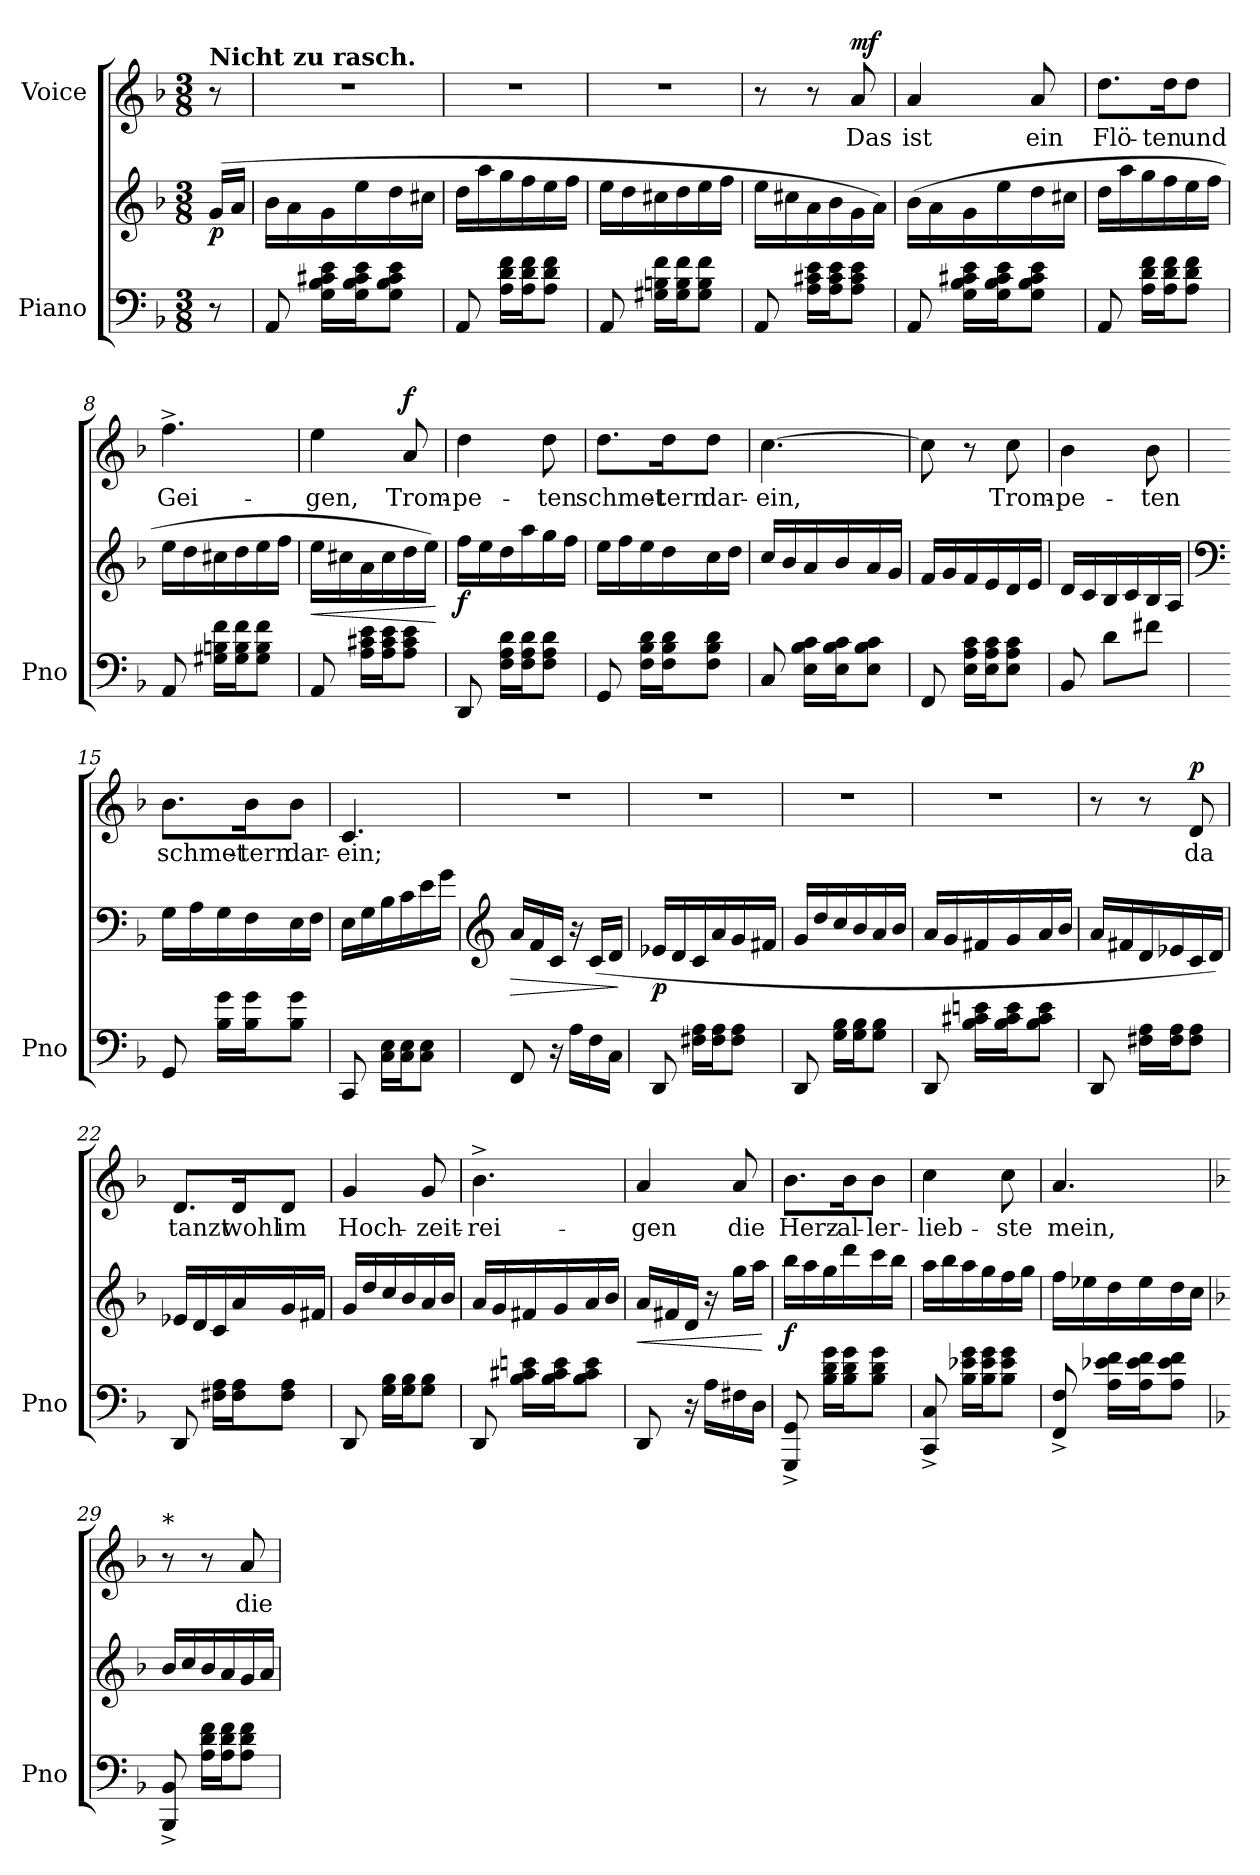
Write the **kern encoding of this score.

**kern	**kern	**dynam	**kern	**text	**dynam
*part2	*part2	*part2	*part1	*part1	*part1
*staff3	*staff2	*staff2/3	*staff1	*staff1	*staff1
*I"Piano	*	*	*I"Voice	*	*
*I'Pno	*	*	*	*	*
*clefF4	*clefG2	*	*clefG2	*	*
*k[b-]	*k[b-]	*	*k[b-]	*	*
*M3/8	*M3/8	*	*M3/8	*	*
=1	=1	=1	=1	=1	=1
!	!	!	!LO:TX:a:B:t=Nicht zu rasch.	!	!
!	!	!LO:DY:b	!	!	!
8r	(16g/LL	p	8r	.	.
.	16a/JJ	.	.	.	.
=2	=2	=2	=2	=2	=2
8AA/	16b-\LL	.	4.r	.	.
.	16a\	.	.	.	.
16G\ 16B-\ 16c#X\ 16e\LL	16g\	.	.	.	.
16G\ 16B-\ 16c#\ 16e\J	16ee\	.	.	.	.
8G\ 8B-\ 8c#\ 8e\J	16dd\	.	.	.	.
.	16cc#X\JJ	.	.	.	.
=3	=3	=3	=3	=3	=3
8AA/	16dd\LL	.	4.r	.	.
.	16aa\	.	.	.	.
16A\ 16d\ 16f\LL	16gg\	.	.	.	.
16A\ 16d\ 16f\J	16ff\	.	.	.	.
8A\ 8d\ 8f\J	16ee\	.	.	.	.
.	16ff\JJ	.	.	.	.
=4	=4	=4	=4	=4	=4
8AA/	16ee\LL	.	4.r	.	.
.	16dd\	.	.	.	.
16G#X\ 16Bn\ 16f\LL	16cc#X\	.	.	.	.
16G#\ 16B\ 16f\J	16dd\	.	.	.	.
8G#\ 8B\ 8f\J	16ee\	.	.	.	.
.	16ff\JJ	.	.	.	.
=5	=5	=5	=5	=5	=5
8AA/	16ee\LL	.	8r	.	.
.	16cc#X\	.	.	.	.
16A\ 16c#X\ 16e\LL	16a\	.	8r	.	.
16A\ 16c#\ 16e\J	16b-\	.	.	.	.
!	!	!	!	!LO:LY:b	!LO:DY:b
8A\ 8c#\ 8e\J	16g\	.	8a/	Das	mf
.	16a\JJ)	.	.	.	.
=6	=6	=6	=6	=6	=6
!	!	!	!	!LO:LY:b	!
8AA/	(16b-\LL	.	4a/	ist	.
.	16a\	.	.	.	.
16G\ 16B-\ 16c#X\ 16e\LL	16g\	.	.	.	.
16G\ 16B-\ 16c#\ 16e\J	16ee\	.	.	.	.
!	!	!	!	!LO:LY:b	!
8G\ 8B-\ 8c#\ 8e\J	16dd\	.	8a/	ein	.
.	16cc#X\JJ	.	.	.	.
!!LO:LB:g=z
=7	=7	=7	=7	=7	=7
!	!	!	!	!LO:LY:b	!
8AA/	16dd\LL	.	8.dd\L	Flö-	.
.	16aa\	.	.	.	.
16A\ 16d\ 16f\LL	16gg\	.	.	.	.
!	!	!	!	!LO:LY:b	!
16A\ 16d\ 16f\J	16ff\	.	16dd\K	-ten	.
!	!	!	!	!LO:LY:b	!
8A\ 8d\ 8f\J	16ee\	.	8dd\J	und	.
.	16ff\JJ	.	.	.	.
!!LO:LB:g=z
=8	=8	=8	=8	=8	=8
!	!	!	!	!LO:LY:b	!
8AA/	16ee\LL	.	4.ff^\	Gei-	.
.	16dd\	.	.	.	.
16G#X\ 16Bn\ 16f\LL	16cc#X\	.	.	.	.
16G#\ 16B\ 16f\J	16dd\	.	.	.	.
8G#\ 8B\ 8f\J	16ee\	.	.	.	.
.	16ff\JJ	.	.	.	.
=9	=9	=9	=9	=9	=9
!	!	!LO:HP:b	!	!LO:LY:b	!
8AA/	16ee\LL	<	4ee\	-gen,	.
.	16cc#X\	.	.	.	.
16A\ 16c#X\ 16e\LL	16a\	.	.	.	.
16A\ 16c#\ 16e\J	16cc#\	.	.	.	.
!	!	!	!	!LO:LY:b	!LO:DY:b
8A\ 8c#\ 8e\J	16dd\	.	8a/	Trom-	f
.	16ee\JJ)	.	.	.	.
.	.	[	.	.	.
=10	=10	=10	=10	=10	=10
!	!	!LO:DY:b	!	!LO:LY:b	!
8DD/	16ff\LL	f	4dd\	-pe-	.
.	16ee\	.	.	.	.
16F\ 16A\ 16d\LL	16dd\	.	.	.	.
16F\ 16A\ 16d\J	16aa\	.	.	.	.
!	!	!	!	!LO:LY:b	!
8F\ 8A\ 8d\J	16gg\	.	8dd\	-ten	.
.	16ff\JJ	.	.	.	.
=11	=11	=11	=11	=11	=11
!	!	!	!	!LO:LY:b	!
8GG/	16ee\LL	.	8.dd\L	schmet-	.
.	16ff\	.	.	.	.
16F\ 16B-\ 16d\LL	16ee\	.	.	.	.
!	!	!	!	!LO:LY:b	!
16F\ 16B-\ 16d\J	16dd\	.	16dd\K	-tern	.
!	!	!	!	!LO:LY:b	!
8F\ 8B-\ 8d\J	16cc\	.	8dd\J	dar-	.
.	16dd\JJ	.	.	.	.
=12	=12	=12	=12	=12	=12
!	!	!	!	!LO:LY:b	!
8C/	16cc/LL	.	[4.cc\	-ein,	.
.	16b-/	.	.	.	.
16E\ 16B-\ 16c\LL	16a/	.	.	.	.
16E\ 16B-\ 16c\J	16b-/	.	.	.	.
8E\ 8B-\ 8c\J	16a/	.	.	.	.
.	16g/JJ	.	.	.	.
!!LO:LB:g=z
=13	=13	=13	=13	=13	=13
8FF/	16f/LL	.	8cc\]	.	.
.	16g/	.	.	.	.
16E\ 16A\ 16c\LL	16f/	.	8r	.	.
16E\ 16A\ 16c\J	16e/	.	.	.	.
!	!	!	!	!LO:LY:b	!
8E\ 8A\ 8c\J	16d/	.	8cc\	Trom-	.
.	16e/JJ	.	.	.	.
=14	=14	=14	=14	=14	=14
!	!	!	!	!LO:LY:b	!
8BB-/	16d/LL	.	4b-\	-pe-	.
.	16c/	.	.	.	.
8d\L	16B-/	.	.	.	.
.	16c/	.	.	.	.
!	!	!	!	!LO:LY:b	!
8f#X\J	16B-/	.	8b-\	-ten	.
.	16A/JJ	.	.	.	.
!!LO:PB:g=z
=15	=15	=15	=15	=15	=15
*	*clefF4	*	*	*	*
!	!	!	!	!LO:LY:b	!
8GG/	16G\LL	.	8.b-\L	schmet-	.
.	16A\	.	.	.	.
16B-\ 16g\LL	16G\	.	.	.	.
!	!	!	!	!LO:LY:b	!
16B-\ 16g\J	16F\	.	16b-\K	-tern	.
!	!	!	!	!LO:LY:b	!
8B-\ 8g\J	16E\	.	8b-\J	dar-	.
.	16F\JJ	.	.	.	.
=16	=16	=16	=16	=16	=16
!	!	!	!	!LO:LY:b	!
8CC/	16E\LL	.	4.c/	-ein;	.
.	16G\	.	.	.	.
16C\ 16E\LL	16B-\	.	.	.	.
16C\ 16E\J	16c\	.	.	.	.
8C\ 8E\J	16e\	.	.	.	.
.	16g\JJ	.	.	.	.
=17	=17	=17	=17	=17	=17
*	*clefG2	*	*	*	*
!	!	!LO:HP:b	!	!	!
8FF/	16a/LL	>	4.r	.	.
.	16f/	.	.	.	.
16r	16c/JJ	.	.	.	.
16A\LL	16r	.	.	.	.
16F\	(16c/LL	.	.	.	.
16C\JJ	16d/JJ	.	.	.	.
.	.	]	.	.	.
=18	=18	=18	=18	=18	=18
!	!	!LO:DY:b	!	!	!
8DD/	16e-X/LL	p	4.r	.	.
.	16d/	.	.	.	.
16F#X\ 16A\LL	16c/	.	.	.	.
16F#\ 16A\J	16a/	.	.	.	.
8F#\ 8A\J	16g/	.	.	.	.
.	16f#X/JJ	.	.	.	.
=19	=19	=19	=19	=19	=19
8DD/	16g/LL	.	4.r	.	.
.	16dd/	.	.	.	.
16G\ 16B-\LL	16cc/	.	.	.	.
16G\ 16B-\J	16b-/	.	.	.	.
8G\ 8B-\J	16a/	.	.	.	.
.	16b-/JJ	.	.	.	.
!!LO:LB:g=z
=20	=20	=20	=20	=20	=20
8DD/	16a/LL	.	4.r	.	.
.	16g/	.	.	.	.
16B-\ 16c#X\ 16en\LL	16f#X/	.	.	.	.
16B-\ 16c#\ 16e\J	16g/	.	.	.	.
8B-\ 8c#\ 8e\J	16a/	.	.	.	.
.	16b-/JJ	.	.	.	.
=21	=21	=21	=21	=21	=21
8DD/	16a/LL	.	8r	.	.
.	16f#X/	.	.	.	.
16F#X\ 16A\LL	16d/	.	8r	.	.
16F#\ 16A\J	16e-X/	.	.	.	.
!	!	!	!	!LO:LY:b	!LO:DY:b
8F#\ 8A\J	16c/	.	8d/	da	p
.	16d/JJ)	.	.	.	.
!!LO:LB:g=z
=22	=22	=22	=22	=22	=22
!	!	!	!	!LO:LY:b	!
8DD/	16e-X/LL	.	8.d/L	tanzt	.
.	16d/	.	.	.	.
16F#X\ 16A\LL	16c/	.	.	.	.
!	!	!	!	!LO:LY:b	!
16F#\ 16A\J	16a/	.	16d/K	wohl	.
!	!	!	!	!LO:LY:b	!
8F#\ 8A\J	16g/	.	8d/J	im	.
.	16f#X/JJ	.	.	.	.
=23	=23	=23	=23	=23	=23
!	!	!	!	!LO:LY:b	!
8DD/	16g/LL	.	4g/	Hoch-	.
.	16dd/	.	.	.	.
16G\ 16B-\LL	16cc/	.	.	.	.
16G\ 16B-\J	16b-/	.	.	.	.
!	!	!	!	!LO:LY:b	!
8G\ 8B-\J	16a/	.	8g/	-zeit-	.
.	16b-/JJ	.	.	.	.
=24	=24	=24	=24	=24	=24
!	!	!	!	!LO:LY:b	!
8DD/	16a/LL	.	4.b-^\	-rei-	.
.	16g/	.	.	.	.
16B-\ 16c#X\ 16en\LL	16f#X/	.	.	.	.
16B-\ 16c#\ 16e\J	16g/	.	.	.	.
8B-\ 8c#\ 8e\J	16a/	.	.	.	.
.	16b-/JJ	.	.	.	.
=25	=25	=25	=25	=25	=25
!	!	!LO:HP:b	!	!LO:LY:b	!
8DD/	16a/LL	<	4a/	-gen	.
.	16f#X/	.	.	.	.
16r	16d/JJ	.	.	.	.
16A\LL	16r	.	.	.	.
!	!	!	!	!LO:LY:b	!
16F#X\	16gg\LL	.	8a/	die	.
16D\JJ	16aa\JJ	.	.	.	.
.	.	[	.	.	.
=26	=26	=26	=26	=26	=26
!	!	!LO:DY:b	!	!LO:LY:b	!
8GGG/^> 8GG/^>	16bb-\LL	f	8.b-\L	Herz-	.
.	16aa\	.	.	.	.
16B-\ 16d\ 16g\LL	16gg\	.	.	.	.
!	!	!	!	!LO:LY:b	!
16B-\ 16d\ 16g\J	16ddd\	.	16b-\K	-al-	.
!	!	!	!	!LO:LY:b	!
8B-\ 8d\ 8g\J	16ccc\	.	8b-\J	-ler-	.
.	16bb-\JJ	.	.	.	.
!!LO:LB:g=z
=27	=27	=27	=27	=27	=27
!	!	!	!	!LO:LY:b	!
8CC/^> 8C/^>	16aa\LL	.	4cc\	-lieb-	.
.	16bb-\	.	.	.	.
16B-\ 16e-X\ 16g\LL	16aa\	.	.	.	.
16B-\ 16e-\ 16g\J	16gg\	.	.	.	.
!	!	!	!	!LO:LY:b	!
8B-\ 8e-\ 8g\J	16ff\	.	8cc\	-ste	.
.	16gg\JJ	.	.	.	.
=28	=28	=28	=28	=28	=28
!	!	!	!	!LO:LY:b	!
8FF/^> 8F/^>	16ff\LL	.	4.a/	mein,	.
.	16ee-X\	.	.	.	.
16A\ 16e-X\ 16f\LL	16dd\	.	.	.	.
16A\ 16e-\ 16f\J	16ee-\	.	.	.	.
8A\ 8e-\ 8f\J	16dd\	.	.	.	.
.	16cc\JJ	.	.	.	.
!!LO:PB:g=z
=29	=29	=29	=29	=29	=29
*k[b-]	*k[b-]	*	*k[b-]	*	*
!	!	!	!LO:TX:a:t=*	!	!
8BBB-/^> 8BB-/^>	16b-/LL	.	8r	.	.
.	16cc/	.	.	.	.
16A\ 16d\ 16f\LL	16b-/	.	8r	.	.
16A\ 16d\ 16f\J	16a/	.	.	.	.
!	!	!	!	!LO:LY:b	!
8A\ 8d\ 8f\J	16g/	.	8a/	die	.
.	16a/JJ	.	.	.	.
=	=	=	=	=	=
*-	*-	*-	*-	*-	*-
